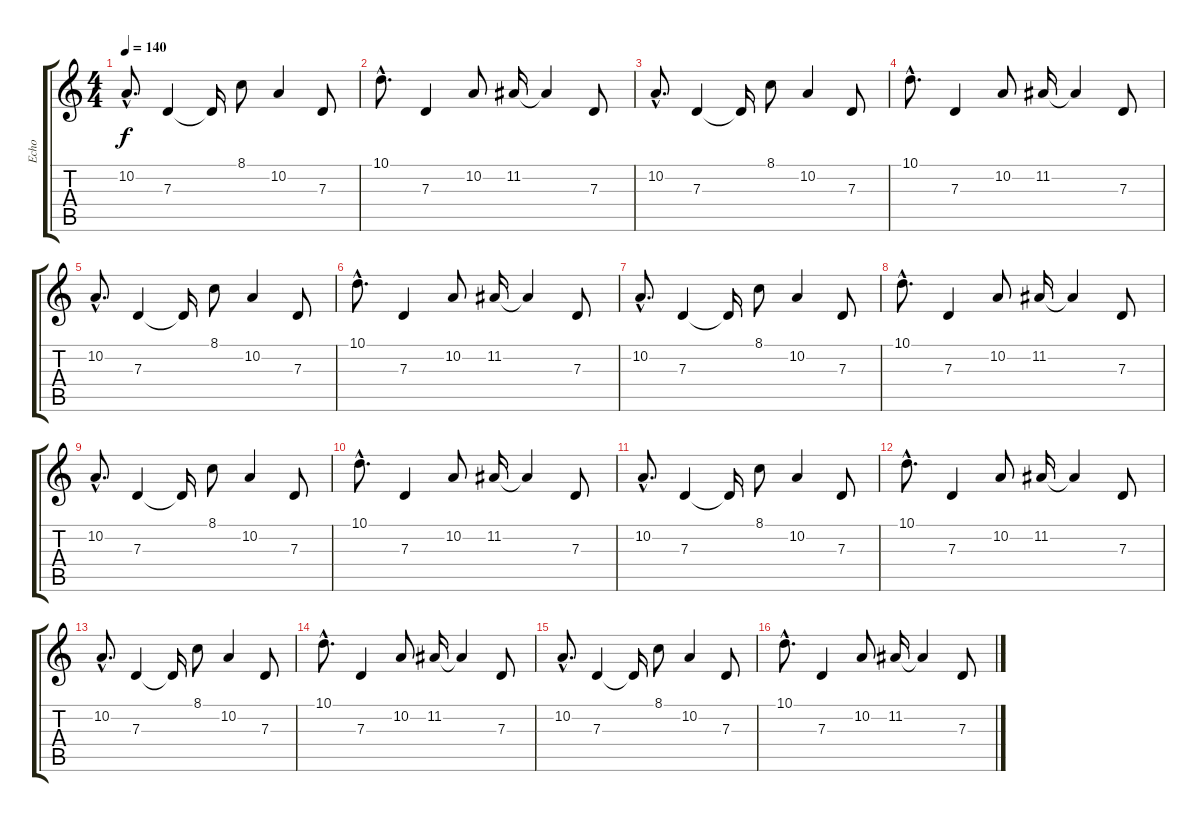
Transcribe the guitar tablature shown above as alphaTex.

\track ("Echo" "Echo") {instrument fx7echoes}
\staff {score tabs}
\tuning (E4 B3 G3 D3 A2 D2) {hide}
\ts (4 4)
\tempo 140
\clef g2
\ks c
10.2{hac}.8{d dy f} 7.3.4 7.3{t}.16 8.1.8 10.2.4 7.3.8 |
10.1{hac}.8{d} 7.3.4 10.2.8 11.2.16 11.2{t}.4 7.3.8 |
10.2{hac}.8{d} 7.3.4 7.3{t}.16 8.1.8 10.2.4 7.3.8 |
10.1{hac}.8{d} 7.3.4 10.2.8 11.2.16 11.2{t}.4 7.3.8 |
10.2{hac}.8{d} 7.3.4 7.3{t}.16 8.1.8 10.2.4 7.3.8 |
10.1{hac}.8{d} 7.3.4 10.2.8 11.2.16 11.2{t}.4 7.3.8 |
10.2{hac}.8{d} 7.3.4 7.3{t}.16 8.1.8 10.2.4 7.3.8 |
10.1{hac}.8{d} 7.3.4 10.2.8 11.2.16 11.2{t}.4 7.3.8 |
10.2{hac}.8{d} 7.3.4 7.3{t}.16 8.1.8 10.2.4 7.3.8 |
10.1{hac}.8{d} 7.3.4 10.2.8 11.2.16 11.2{t}.4 7.3.8 |
10.2{hac}.8{d} 7.3.4 7.3{t}.16 8.1.8 10.2.4 7.3.8 |
10.1{hac}.8{d} 7.3.4 10.2.8 11.2.16 11.2{t}.4 7.3.8 |
10.2{hac}.8{d} 7.3.4 7.3{t}.16 8.1.8 10.2.4 7.3.8 |
10.1{hac}.8{d} 7.3.4 10.2.8 11.2.16 11.2{t}.4 7.3.8 |
10.2{hac}.8{d} 7.3.4 7.3{t}.16 8.1.8 10.2.4 7.3.8 |
10.1{hac}.8{d} 7.3.4 10.2.8 11.2.16 11.2{t}.4 7.3.8
